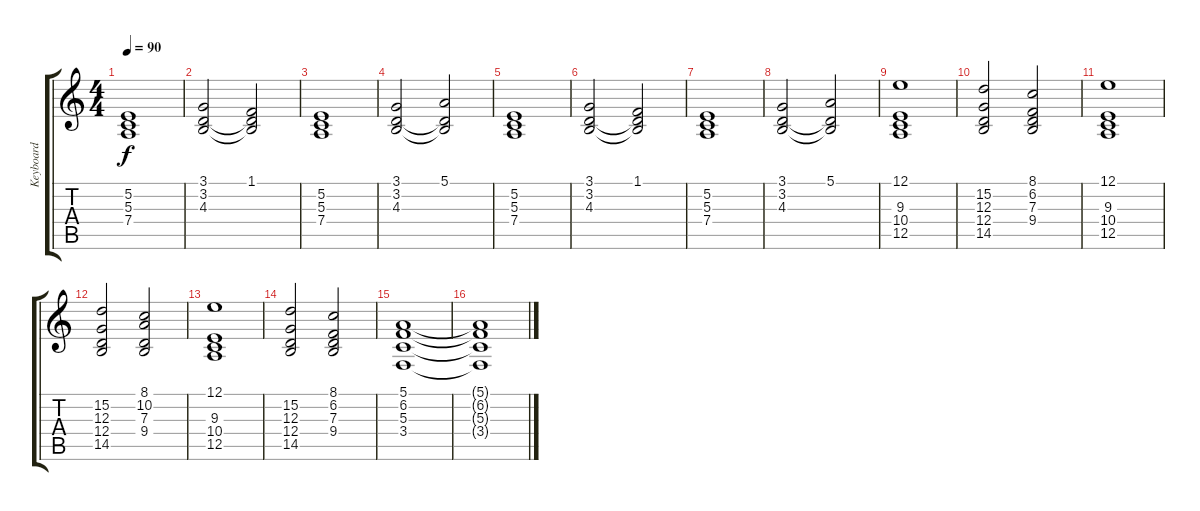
\track ("Keyboard" "Keyboard") {instrument flute}
\staff {score tabs}
\tuning (E4 B3 G3 D3 A2 E2) {hide}
\ts (4 4)
\tempo 90
\clef g2
\ks aminor
(5.2 5.3 7.4).1{dy f instrument flute} |
(3.1 3.2 4.3).2 (1.1 3.2{t} 4.3{t}).2 |
(5.2 5.3 7.4).1 |
(3.1 3.2 4.3).2 (5.1 3.2{t} 4.3{t}).2 |
(5.2 5.3 7.4).1 |
(3.1 3.2 4.3).2 (1.1 3.2{t} 4.3{t}).2 |
(5.2 5.3 7.4).1 |
(3.1 3.2 4.3).2 (5.1 3.2{t} 4.3{t}).2 |
(12.1 9.3 10.4 12.5).1 |
(15.2 12.3 12.4 14.5).2 (8.1 6.2 7.3 9.4).2 |
(12.1 9.3 10.4 12.5).1 |
(15.2 12.3 12.4 14.5).2 (8.1 10.2 7.3 9.4).2 |
(12.1 9.3 10.4 12.5).1 |
(15.2 12.3 12.4 14.5).2 (8.1 6.2 7.3 9.4).2 |
(5.1 6.2 5.3 3.4).1 |
(5.1{t} 6.2{t} 5.3{t} 3.4{t}).1
